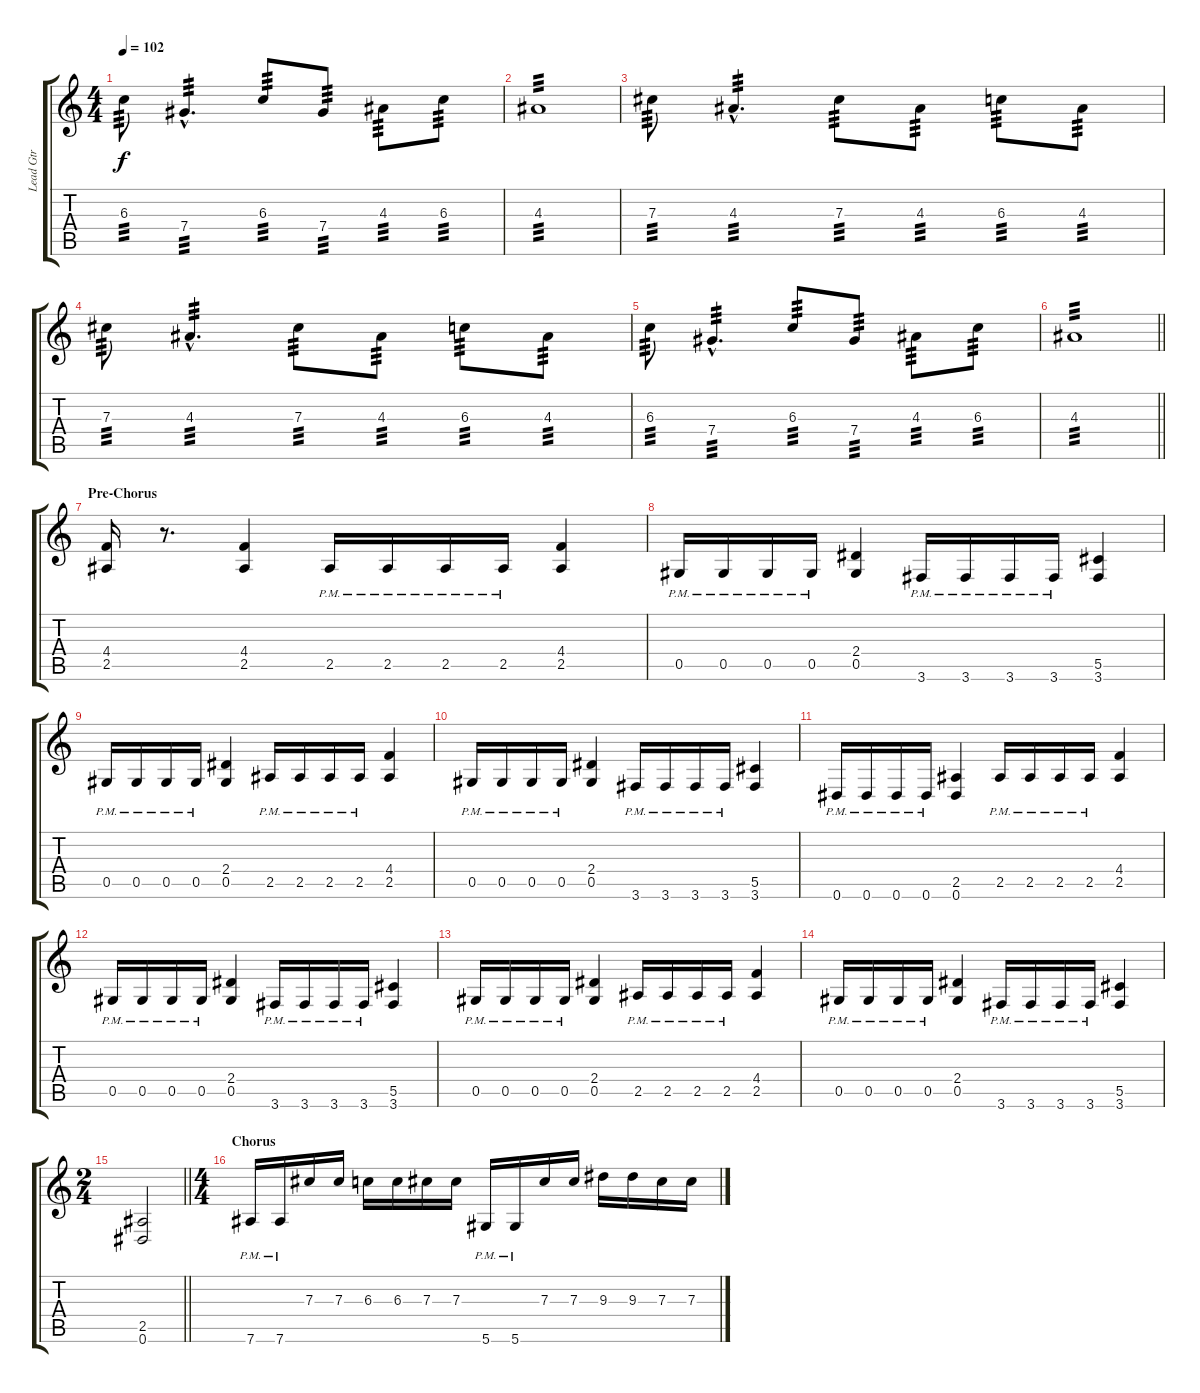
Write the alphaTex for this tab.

\track ("Lead Gtr" "Lead Gtr") {instrument distortionguitar}
\staff {score tabs}
\tuning (Eb4 Bb3 Gb3 Db3 Ab2 Eb2) {hide}
\ts (4 4)
\tempo 102
\clef g2
\ks c
6.3.8{tp 3 dy f} 7.4{hac}.4{d tp 3} 6.3.8{tp 3} 7.4.8{tp 3} 4.3.8{tp 3} 6.3.8{tp 3} |
4.3.1{tp 3} |
7.3.8{tp 3} 4.3{hac}.4{d tp 3} 7.3.8{tp 3} 4.3.8{tp 3} 6.3.8{tp 3} 4.3.8{tp 3} |
7.3.8{tp 3} 4.3{hac}.4{d tp 3} 7.3.8{tp 3} 4.3.8{tp 3} 6.3.8{tp 3} 4.3.8{tp 3} |
6.3.8{tp 3} 7.4{hac}.4{d tp 3} 6.3.8{tp 3} 7.4.8{tp 3} 4.3.8{tp 3} 6.3.8{tp 3} |
\barLineRight lightlight
4.3.1{tp 3} |
\section ("" "Pre-Chorus")
(4.4 2.5).16 r.8{d} (4.4 2.5).4 2.5{pm}.16 2.5{pm}.16 2.5{pm}.16 2.5{pm}.16 (4.4 2.5).4 |
0.5{pm}.16 0.5{pm}.16 0.5{pm}.16 0.5{pm}.16 (2.4 0.5).4 3.6{pm}.16 3.6{pm}.16 3.6{pm}.16 3.6{pm}.16 (5.5 3.6).4 |
0.5{pm}.16 0.5{pm}.16 0.5{pm}.16 0.5{pm}.16 (2.4 0.5).4 2.5{pm}.16 2.5{pm}.16 2.5{pm}.16 2.5{pm}.16 (4.4 2.5).4 |
0.5{pm}.16 0.5{pm}.16 0.5{pm}.16 0.5{pm}.16 (2.4 0.5).4 3.6{pm}.16 3.6{pm}.16 3.6{pm}.16 3.6{pm}.16 (5.5 3.6).4 |
0.6{pm}.16 0.6{pm}.16 0.6{pm}.16 0.6{pm}.16 (2.5 0.6).4 2.5{pm}.16 2.5{pm}.16 2.5{pm}.16 2.5{pm}.16 (4.4 2.5).4 |
0.5{pm}.16 0.5{pm}.16 0.5{pm}.16 0.5{pm}.16 (2.4 0.5).4 3.6{pm}.16 3.6{pm}.16 3.6{pm}.16 3.6{pm}.16 (5.5 3.6).4 |
0.5{pm}.16 0.5{pm}.16 0.5{pm}.16 0.5{pm}.16 (2.4 0.5).4 2.5{pm}.16 2.5{pm}.16 2.5{pm}.16 2.5{pm}.16 (4.4 2.5).4 |
0.5{pm}.16 0.5{pm}.16 0.5{pm}.16 0.5{pm}.16 (2.4 0.5).4 3.6{pm}.16 3.6{pm}.16 3.6{pm}.16 3.6{pm}.16 (5.5 3.6).4 |
\ts (2 4)
\barLineRight lightlight
(2.5 0.6).2 |
\ts (4 4)
\section ("" "Chorus")
7.6{pm}.16 7.6{pm}.16 7.3.16 7.3.16 6.3.16 6.3.16 7.3.16 7.3.16 5.6{pm}.16 5.6{pm}.16 7.3.16 7.3.16 9.3.16 9.3.16 7.3.16 7.3.16
